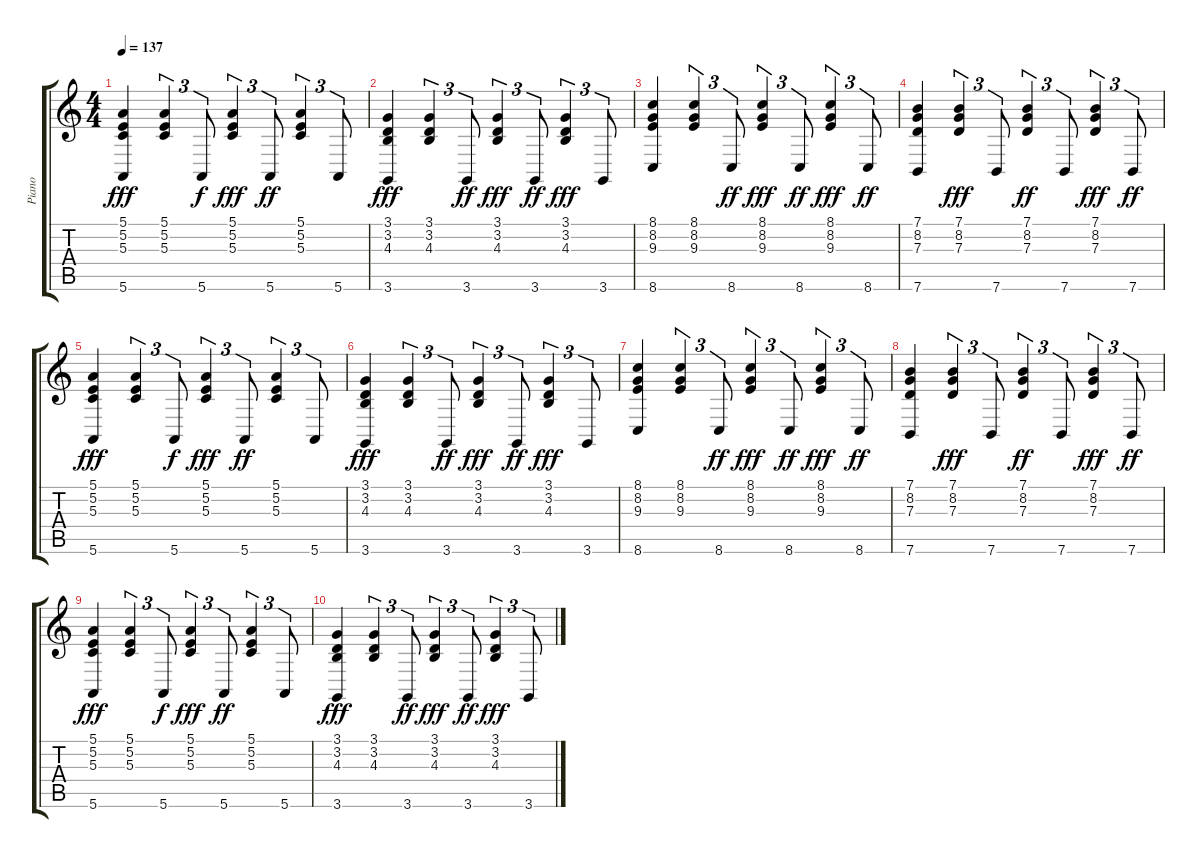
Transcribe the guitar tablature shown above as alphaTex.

\track ("Piano" "Piano") {instrument acousticgrandpiano}
\staff {score tabs}
\tuning (E4 B3 G3 D3 A2 E2) {hide}
\ts (4 4)
\tempo 137
\clef g2
\ks c
(5.1 5.2 5.3 5.6).4{dy fff} (5.1 5.2 5.3).4{tu (3 2)} 5.6.8{tu (3 2) dy f} (5.1 5.2 5.3).4{tu (3 2) dy fff} 5.6.8{tu (3 2) dy ff} (5.1 5.2 5.3).4{tu (3 2)} 5.6.8{tu (3 2)} |
(3.1 3.2 4.3 3.6).4{dy fff} (3.1 3.2 4.3).4{tu (3 2)} 3.6.8{tu (3 2) dy ff} (3.1 3.2 4.3).4{tu (3 2) dy fff} 3.6.8{tu (3 2) dy ff} (3.1 3.2 4.3).4{tu (3 2) dy fff} 3.6.8{tu (3 2)} |
(8.1 8.2 9.3 8.6).4 (8.1 8.2 9.3).4{tu (3 2)} 8.6.8{tu (3 2) dy ff} (8.1 8.2 9.3).4{tu (3 2) dy fff} 8.6.8{tu (3 2) dy ff} (8.1 8.2 9.3).4{tu (3 2) dy fff} 8.6.8{tu (3 2) dy ff} |
(7.1 8.2 7.3 7.6).4 (7.1 8.2 7.3).4{tu (3 2) dy fff} 7.6.8{tu (3 2)} (7.1 8.2 7.3).4{tu (3 2) dy ff} 7.6.8{tu (3 2)} (7.1 8.2 7.3).4{tu (3 2) dy fff} 7.6.8{tu (3 2) dy ff} |
(5.1 5.2 5.3 5.6).4{dy fff} (5.1 5.2 5.3).4{tu (3 2)} 5.6.8{tu (3 2) dy f} (5.1 5.2 5.3).4{tu (3 2) dy fff} 5.6.8{tu (3 2) dy ff} (5.1 5.2 5.3).4{tu (3 2)} 5.6.8{tu (3 2)} |
(3.1 3.2 4.3 3.6).4{dy fff} (3.1 3.2 4.3).4{tu (3 2)} 3.6.8{tu (3 2) dy ff} (3.1 3.2 4.3).4{tu (3 2) dy fff} 3.6.8{tu (3 2) dy ff} (3.1 3.2 4.3).4{tu (3 2) dy fff} 3.6.8{tu (3 2)} |
(8.1 8.2 9.3 8.6).4 (8.1 8.2 9.3).4{tu (3 2)} 8.6.8{tu (3 2) dy ff} (8.1 8.2 9.3).4{tu (3 2) dy fff} 8.6.8{tu (3 2) dy ff} (8.1 8.2 9.3).4{tu (3 2) dy fff} 8.6.8{tu (3 2) dy ff} |
(7.1 8.2 7.3 7.6).4 (7.1 8.2 7.3).4{tu (3 2) dy fff} 7.6.8{tu (3 2)} (7.1 8.2 7.3).4{tu (3 2) dy ff} 7.6.8{tu (3 2)} (7.1 8.2 7.3).4{tu (3 2) dy fff} 7.6.8{tu (3 2) dy ff} |
(5.1 5.2 5.3 5.6).4{dy fff} (5.1 5.2 5.3).4{tu (3 2)} 5.6.8{tu (3 2) dy f} (5.1 5.2 5.3).4{tu (3 2) dy fff} 5.6.8{tu (3 2) dy ff} (5.1 5.2 5.3).4{tu (3 2)} 5.6.8{tu (3 2)} |
(3.1 3.2 4.3 3.6).4{dy fff} (3.1 3.2 4.3).4{tu (3 2)} 3.6.8{tu (3 2) dy ff} (3.1 3.2 4.3).4{tu (3 2) dy fff} 3.6.8{tu (3 2) dy ff} (3.1 3.2 4.3).4{tu (3 2) dy fff} 3.6.8{tu (3 2)}
